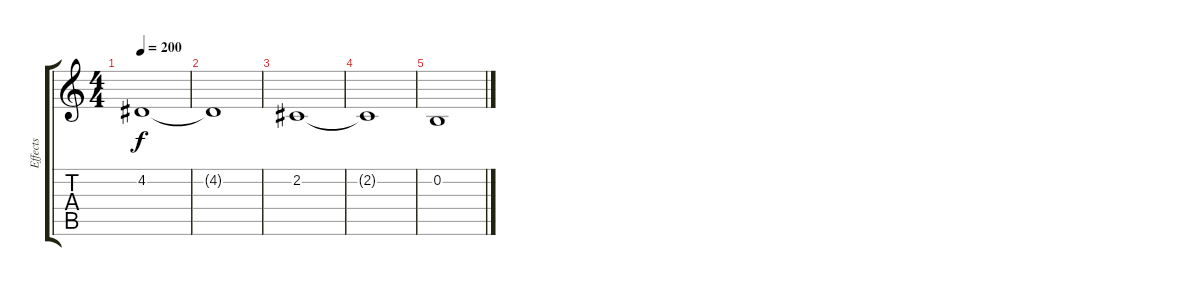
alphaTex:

\track ("Effects" "Effects") {instrument pad4choir}
\staff {score tabs}
\tuning (E4 B3 G3 D3 A2 E2) {hide}
\ts (4 4)
\tempo 200
\clef g2
\ks c
4.2.1{dy f} |
4.2{t}.1 |
2.2.1 |
2.2{t}.1 |
0.2.1
